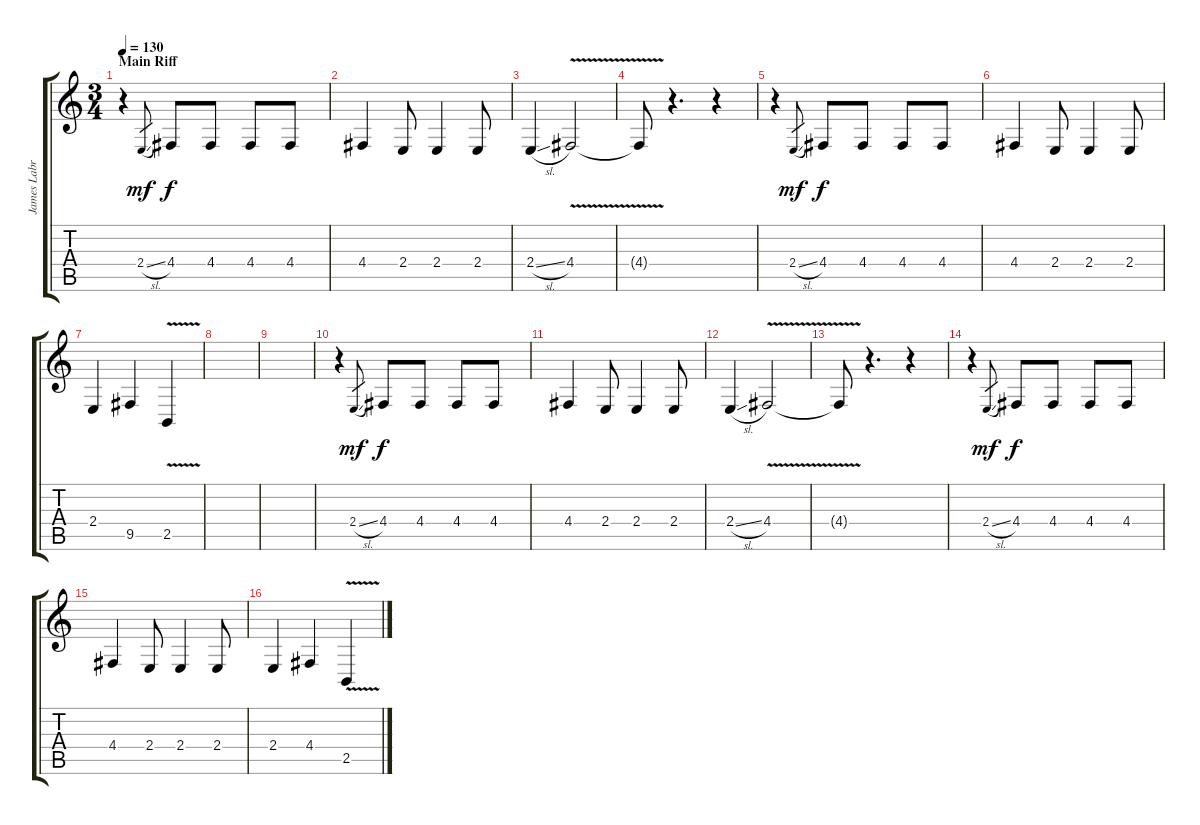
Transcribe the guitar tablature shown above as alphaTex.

\track ("James Labrie" "James Labr") {instrument clarinet}
\staff {score tabs}
\tuning (E4 B3 G3 D3 A2 E2) {hide}
\ts (3 4)
\section ("" "Main Riff")
\tempo 130
\clef g2
\ks c
r.4{dy mf} 2.4{sl}.8{gr} 4.4.8{dy f} 4.4.8 4.4.8 4.4.8 |
4.4.4 2.4.8 2.4.4 2.4.8 |
2.4{sl}.4 4.4{v}.2 |
4.4{t}.8 r.4{d} r.4 |
r.4 2.4{sl}.8{gr dy mf} 4.4.8{dy f} 4.4.8 4.4.8 4.4.8 |
4.4.4 2.4.8 2.4.4 2.4.8 |
2.4.4 9.5.4 2.5{v}.4 |
|
|
r.4 2.4{sl}.8{gr dy mf} 4.4.8{dy f} 4.4.8 4.4.8 4.4.8 |
4.4.4 2.4.8 2.4.4 2.4.8 |
2.4{sl}.4 4.4{v}.2 |
4.4{t}.8 r.4{d} r.4 |
r.4 2.4{sl}.8{gr dy mf} 4.4.8{dy f} 4.4.8 4.4.8 4.4.8 |
4.4.4 2.4.8 2.4.4 2.4.8 |
2.4.4 4.4.4 2.5{v}.4
